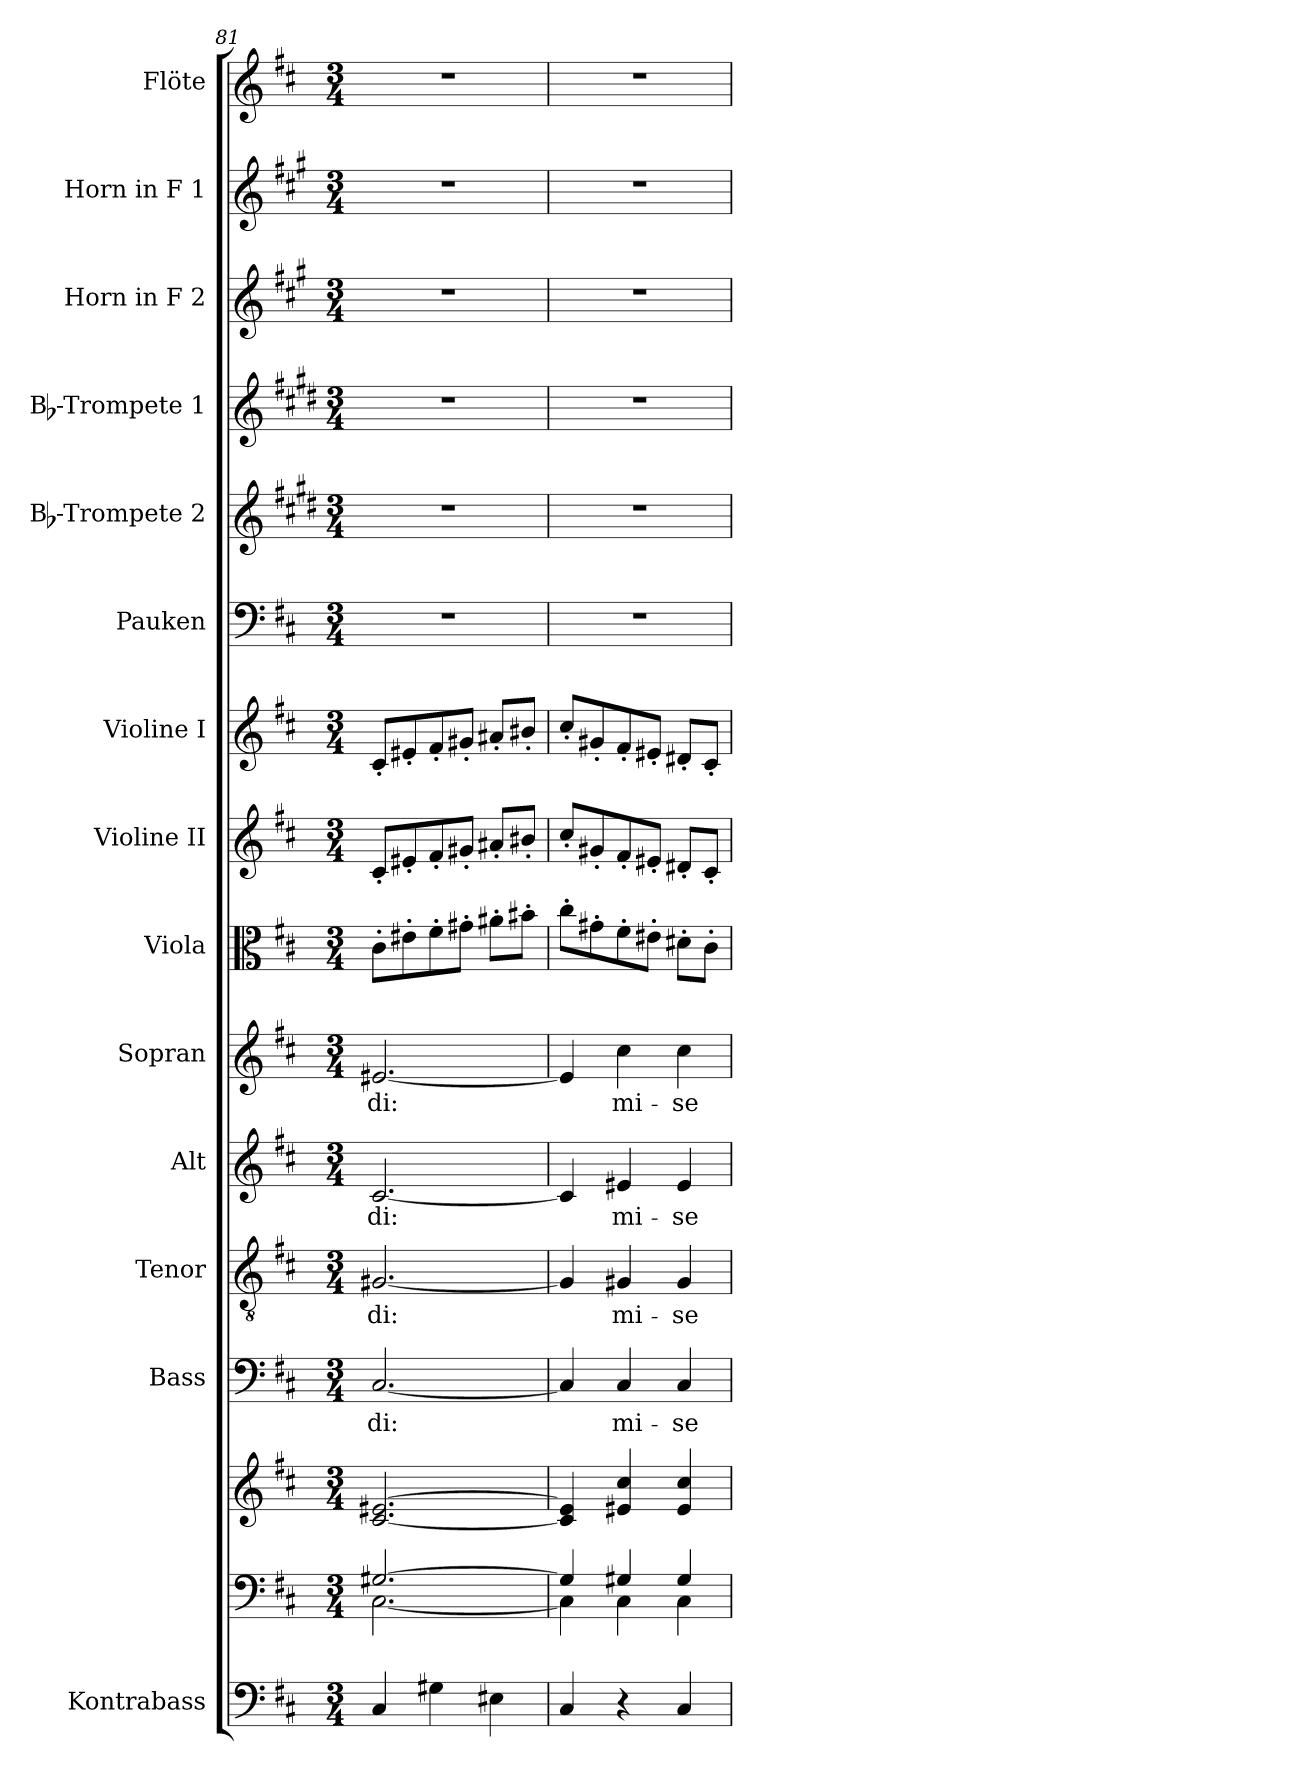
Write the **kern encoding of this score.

**kern	**kern	**kern	**kern	**text	**kern	**text	**kern	**text	**kern	**text	**kern	**kern	**kern	**kern	**kern	**kern	**kern	**kern	**kern
*part15	*part14	*part14	*part13	*part13	*part12	*part12	*part11	*part11	*part10	*part10	*part9	*part8	*part7	*part6	*part5	*part4	*part3	*part2	*part1
*staff16	*staff15	*staff14	*staff13	*staff13	*staff12	*staff12	*staff11	*staff11	*staff10	*staff10	*staff9	*staff8	*staff7	*staff6	*staff5	*staff4	*staff3	*staff2	*staff1
*I"Kontrabass	*	*	*I"Bass	*	*I"Tenor	*	*I"Alt	*	*I"Sopran	*	*I"Viola	*I"Violine II	*I"Violine I	*I"Pauken	*I"Bb-Trompete 2	*I"Bb-Trompete 1	*I"Horn in F 2	*I"Horn in F 1	*I"Flöte
*I'Kb.	*	*	*I'B.	*	*I'T.	*	*I'A.	*	*I'S.	*	*I'Vla.	*I'Vl. II	*I'Vl. I	*I'Pk.	*I'Bb Trp. 2	*I'Bb Trp. 1	*	*	*I'Fl.
*clefF4	*clefF4	*clefG2	*clefF4	*	*clefGv2	*	*clefG2	*	*clefG2	*	*clefC3	*clefG2	*clefG2	*clefF4	*clefG2	*clefG2	*clefG2	*clefG2	*clefG2
*ITrd7c12	*	*	*	*	*	*	*	*	*	*	*	*	*	*	*ITrd1c2	*ITrd1c2	*ITrd4c7	*ITrd4c7	*
*k[f#c#]	*k[f#c#]	*k[f#c#]	*k[f#c#]	*	*k[f#c#]	*	*k[f#c#]	*	*k[f#c#]	*	*k[f#c#]	*k[f#c#]	*k[f#c#]	*k[f#c#]	*k[f#c#]	*k[f#c#]	*k[f#c#]	*k[f#c#]	*k[f#c#]
*D:	*D:	*D:	*D:	*	*D:	*	*D:	*	*D:	*	*D:	*D:	*D:	*D:	*D:	*D:	*D:	*D:	*D:
*M3/4	*M3/4	*M3/4	*M3/4	*	*M3/4	*	*M3/4	*	*M3/4	*	*M3/4	*M3/4	*M3/4	*M3/4	*M3/4	*M3/4	*M3/4	*M3/4	*M3/4
=81	=81	=81	=81	=81	=81	=81	=81	=81	=81	=81	=81	=81	=81	=81	=81	=81	=81	=81	=81
*	*^	*	*	*	*	*	*	*	*	*	*	*	*	*	*	*	*	*	*
!	!	!	!	!	!LO:LY:b	!	!LO:LY:b	!	!LO:LY:b	!	!LO:LY:b	!	!	!	!	!	!	!	!	!
4CC#/	[>2.G#X/	[<2.C#\	[2.c#/ [2.e#X/	[2.C#/	-di:	[2.G#X/	-di:	[2.c#/	-di:	[2.e#X/	-di:	8c#'>\L	8c#'</L	8c#'</L	2.r	2.r	2.r	2.r	2.r	2.r
.	.	.	.	.	.	.	.	.	.	.	.	8e#X'>\	8e#X'</	8e#X'</	.	.	.	.	.	.
4GG#X\	.	.	.	.	.	.	.	.	.	.	.	8f#'>\	8f#'</	8f#'</	.	.	.	.	.	.
.	.	.	.	.	.	.	.	.	.	.	.	8g#X'>\J	8g#X'</J	8g#X'</J	.	.	.	.	.	.
4EE#X\	.	.	.	.	.	.	.	.	.	.	.	8a#X'>\L	8a#X'</L	8a#X'</L	.	.	.	.	.	.
.	.	.	.	.	.	.	.	.	.	.	.	8b#X'>\J	8b#X'</J	8b#X'</J	.	.	.	.	.	.
=82	=82	=82	=82	=82	=82	=82	=82	=82	=82	=82	=82	=82	=82	=82	=82	=82	=82	=82	=82	=82
4CC#/	4G#/]	4C#\]	4c#/] 4e#/]	4C#/]	.	4G#/]	.	4c#/]	.	4e#/]	.	8cc#'>\L	8cc#'</L	8cc#'</L	2.r	2.r	2.r	2.r	2.r	2.r
.	.	.	.	.	.	.	.	.	.	.	.	8g#X'>\	8g#X'</	8g#X'</	.	.	.	.	.	.
!	!	!	!	!	!LO:LY:b	!	!LO:LY:b	!	!LO:LY:b	!	!LO:LY:b	!	!	!	!	!	!	!	!	!
4r	4G#X/	4C#\	4e#X/ 4cc#/	4C#/	mi-	4G#X/	mi-	4e#X/	mi-	4cc#\	mi-	8f#'>\	8f#'</	8f#'</	.	.	.	.	.	.
.	.	.	.	.	.	.	.	.	.	.	.	8e#X'>\J	8e#X'</J	8e#X'</J	.	.	.	.	.	.
!	!	!	!	!	!LO:LY:b	!	!LO:LY:b	!	!LO:LY:b	!	!LO:LY:b	!	!	!	!	!	!	!	!	!
4CC#/	4G#/	4C#\	4e#/ 4cc#/	4C#/	-se-	4G#/	-se-	4e#/	-se-	4cc#\	-se-	8d#X'>\L	8d#X'</L	8d#X'</L	.	.	.	.	.	.
.	.	.	.	.	.	.	.	.	.	.	.	8c#'>\J	8c#'</J	8c#'</J	.	.	.	.	.	.
*	*v	*v	*	*	*	*	*	*	*	*	*	*	*	*	*	*	*	*	*	*
=	=	=	=	=	=	=	=	=	=	=	=	=	=	=	=	=	=	=	=
*-	*-	*-	*-	*-	*-	*-	*-	*-	*-	*-	*-	*-	*-	*-	*-	*-	*-	*-	*-
